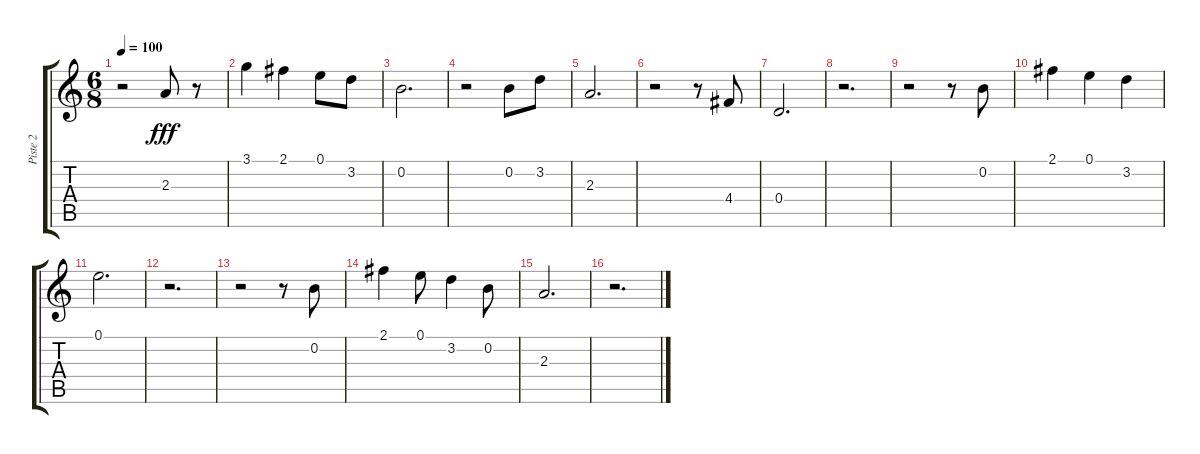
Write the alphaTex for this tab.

\track ("Piste 2" "Piste 2") {instrument acousticguitarnylon}
\staff {score tabs}
\tuning (E4 B3 G3 D3 A2 E2) {hide}
\ts (6 8)
\tempo 100
\clef g2
\ks c
r.2{dy fff} 2.3.8 r.8 |
3.1.4 2.1.4 0.1.8 3.2.8 |
0.2.2{d} |
r.2 0.2.8 3.2.8 |
2.3.2{d} |
r.2 r.8 4.4.8 |
0.4.2{d} |
r.2{d} |
r.2 r.8 0.2.8 |
2.1.4 0.1.4 3.2.4 |
0.1.2{d} |
r.2{d} |
r.2 r.8 0.2.8 |
2.1.4 0.1.8 3.2.4 0.2.8 |
2.3.2{d} |
r.2{d}
